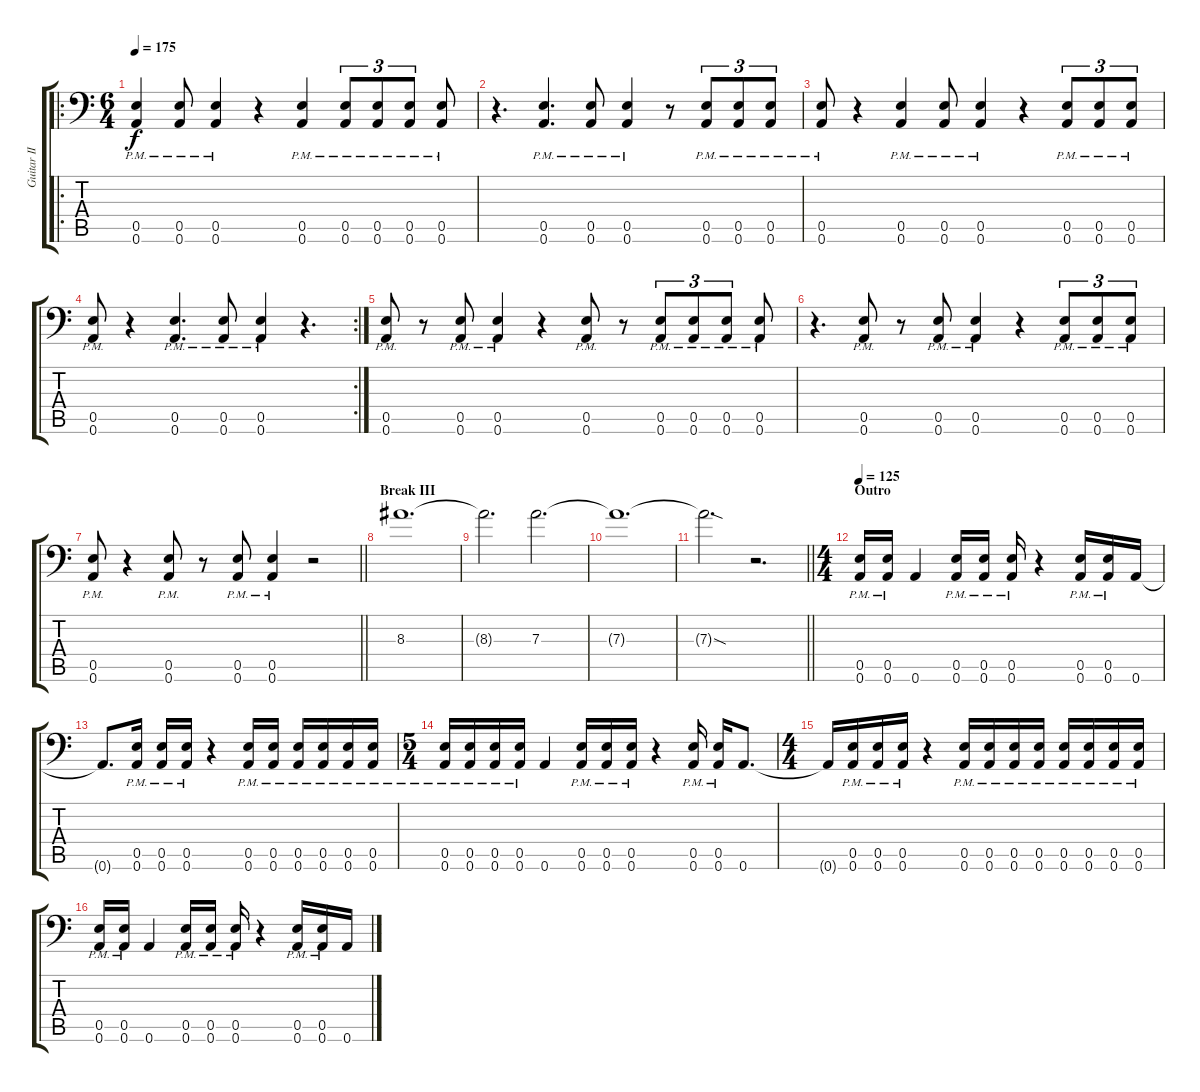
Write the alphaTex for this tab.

\track ("Guitar II" "Guitar II") {instrument overdrivenguitar}
\staff {score tabs}
\tuning (B3 Gb3 D3 A2 E2 A1) {hide}
\ro
\ts (6 4)
\tempo 175
\clef f4
\ks c
(0.5{pm} 0.6{pm}).4{dy f} (0.5{pm} 0.6{pm}).8 (0.5{pm} 0.6{pm}).4 r.4 (0.5{pm} 0.6{pm}).4 (0.5{pm} 0.6{pm}).8{tu (3 2)} (0.5{pm} 0.6{pm}).8{tu (3 2)} (0.5{pm} 0.6{pm}).8{tu (3 2)} (0.5{pm} 0.6{pm}).8 |
r.4{d} (0.5{pm} 0.6{pm}).4{d} (0.5{pm} 0.6{pm}).8 (0.5{pm} 0.6{pm}).4 r.8 (0.5{pm} 0.6{pm}).8{tu (3 2)} (0.5{pm} 0.6{pm}).8{tu (3 2)} (0.5{pm} 0.6{pm}).8{tu (3 2)} |
(0.5{pm} 0.6{pm}).8 r.4 (0.5{pm} 0.6{pm}).4 (0.5{pm} 0.6{pm}).8 (0.5{pm} 0.6{pm}).4 r.4 (0.5{pm} 0.6{pm}).8{tu (3 2)} (0.5{pm} 0.6{pm}).8{tu (3 2)} (0.5{pm} 0.6{pm}).8{tu (3 2)} |
\rc 2
(0.5{pm} 0.6{pm}).8 r.4 (0.5{pm} 0.6{pm}).4{d} (0.5{pm} 0.6{pm}).8 (0.5{pm} 0.6{pm}).4 r.4{d} |
(0.5{pm} 0.6{pm}).8 r.8 (0.5{pm} 0.6{pm}).8 (0.5{pm} 0.6{pm}).4 r.4 (0.5{pm} 0.6{pm}).8 r.8 (0.5{pm} 0.6{pm}).8{tu (3 2)} (0.5{pm} 0.6{pm}).8{tu (3 2)} (0.5{pm} 0.6{pm}).8{tu (3 2)} (0.5{pm} 0.6{pm}).8 |
r.4{d} (0.5{pm} 0.6{pm}).8 r.8 (0.5{pm} 0.6{pm}).8 (0.5{pm} 0.6{pm}).4 r.4 (0.5{pm} 0.6{pm}).8{tu (3 2)} (0.5{pm} 0.6{pm}).8{tu (3 2)} (0.5{pm} 0.6{pm}).8{tu (3 2)} |
\barLineRight lightlight
(0.5{pm} 0.6{pm}).8 r.4 (0.5{pm} 0.6{pm}).8 r.8 (0.5{pm} 0.6{pm}).8 (0.5{pm} 0.6{pm}).4 r.2 |
\section ("" "Break III")
8.3.1{d} |
8.3{t}.2{d} 7.3.2{d} |
7.3{t}.1{d} |
\barLineRight lightlight
7.3{sod t}.2{d} r.2{d} |
\ts (4 4)
\section ("" "Outro")
\tempo 125
(0.5{pm} 0.6{pm}).16 (0.5{pm} 0.6{pm}).16 0.6.4 (0.5{pm} 0.6{pm}).16 (0.5{pm} 0.6{pm}).16 (0.5{pm} 0.6{pm}).16 r.4 (0.5{pm} 0.6{pm}).16 (0.5{pm} 0.6{pm}).16 0.6.16 |
0.6{t}.8{d} (0.5{pm} 0.6{pm}).16 (0.5{pm} 0.6{pm}).16 (0.5{pm} 0.6{pm}).16 r.4 (0.5{pm} 0.6{pm}).16 (0.5{pm} 0.6{pm}).16 (0.5{pm} 0.6{pm}).16 (0.5{pm} 0.6{pm}).16 (0.5{pm} 0.6{pm}).16 (0.5{pm} 0.6{pm}).16 |
\ts (5 4)
(0.5{pm} 0.6{pm}).16 (0.5{pm} 0.6{pm}).16 (0.5{pm} 0.6{pm}).16 (0.5{pm} 0.6{pm}).16 0.6.4 (0.5{pm} 0.6{pm}).16 (0.5{pm} 0.6{pm}).16 (0.5{pm} 0.6{pm}).16 r.4 (0.5{pm} 0.6{pm}).16 (0.5{pm} 0.6{pm}).16 0.6.8{d} |
\ts (4 4)
0.6{t}.16 (0.5{pm} 0.6{pm}).16 (0.5{pm} 0.6{pm}).16 (0.5{pm} 0.6{pm}).16 r.4 (0.5{pm} 0.6{pm}).16 (0.5{pm} 0.6{pm}).16 (0.5{pm} 0.6{pm}).16 (0.5{pm} 0.6{pm}).16 (0.5{pm} 0.6{pm}).16 (0.5{pm} 0.6{pm}).16 (0.5{pm} 0.6{pm}).16 (0.5{pm} 0.6{pm}).16 |
(0.5{pm} 0.6{pm}).16 (0.5{pm} 0.6{pm}).16 0.6.4 (0.5{pm} 0.6{pm}).16 (0.5{pm} 0.6{pm}).16 (0.5{pm} 0.6{pm}).16 r.4 (0.5{pm} 0.6{pm}).16 (0.5{pm} 0.6{pm}).16 0.6.16
